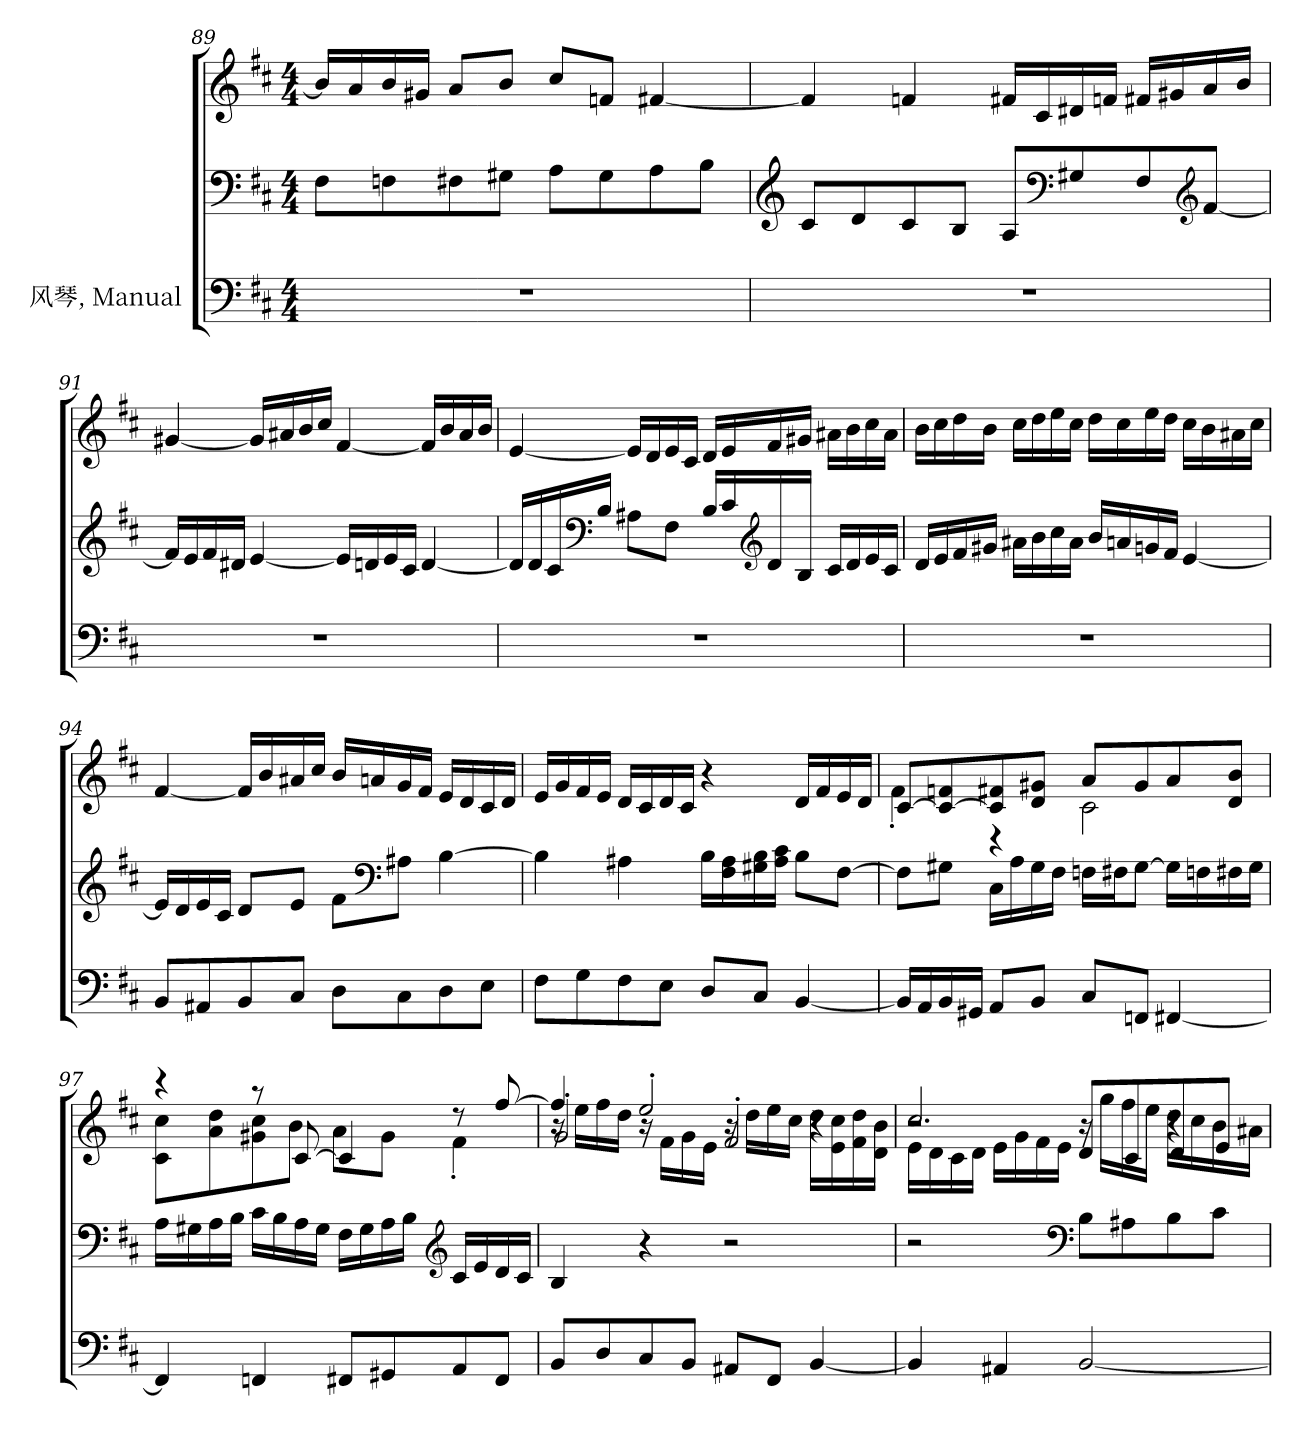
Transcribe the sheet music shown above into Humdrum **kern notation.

**kern	**kern	**kern
*part1	*part1	*part1
*staff3	*staff2	*staff1
*I"风琴, Manual	*	*
*clefF4	*clefF4	*clefG2
*k[f#c#]	*k[f#c#]	*k[f#c#]
*M4/4	*M4/4	*M4/4
=89	=89	=89
1r	8F#\L	16b/LL]
.	.	16a/
.	8Fn\	16b/
.	.	16g#X/JJ
.	8F#X\	8a/L
.	8G#X\J	8b/J
.	8A\L	8cc#/L
.	8G#\	8fn/J
.	8A\	[4f#X/
.	8B\J	.
=90	=90	=90
*	*clefG2	*
1r	8c#/L	4f#/]
.	8d/	.
.	8c#/	4fn/
.	8B/J	.
.	8A/L	16f#X/LL
.	.	16c#/
*	*clefF4	*
.	8G#X/	16d#X/
.	.	16fn/JJ
.	8F#/	16f#X/LL
.	.	16g#X/
*	*clefG2	*
.	[8f#/J	16a/
.	.	16b/JJ
!!LO:LB:g=z
=91	=91	=91
1r	16f#/LL]	[4g#X/
.	16e/	.
.	16f#/	.
.	16d#X/JJ	.
.	[4e/	16g#/LL]
.	.	16a#X/
.	.	16b/
.	.	16cc#/JJ
.	16e/LL]	[4f#/
.	16dn/	.
.	16e/	.
.	16c#/JJ	.
.	[4d/	16f#/LL]
.	.	16b/
.	.	16a#/
.	.	16b/JJ
=92	=92	=92
1r	16d/LL]	[4e/
.	16d/	.
.	16c#/	.
*	*clefF4	*
.	16B/JJ	.
.	8A#X\L	16e/LL]
.	.	16d/
.	8F#\J	16e/
.	.	16c#/JJ
.	16B/LL	16d/LL
.	16c#/	16e/
*	*clefG2	*
.	16d/	16f#/
.	16B/JJ	16g#X/JJ
.	16c#/LL	16a#X\LL
.	16d/	16b\
.	16e/	16cc#\
.	16c#/JJ	16a#\JJ
!!LO:PB:g=z
=93	=93	=93
1r	16d/LL	16b\LL
.	16e/	16cc#\
.	16f#/	16dd\
.	16g#X/JJ	16b\JJ
.	16a#X\LL	16cc#\LL
.	16b\	16dd\
.	16cc#\	16ee\
.	16a#\JJ	16cc#\JJ
.	16b/LL	16dd\LL
.	16an/	16cc#\
.	16gn/	16ee\
.	16f#/JJ	16dd\JJ
.	[4e/	16cc#\LL
.	.	16b\
.	.	16a#X\
.	.	16cc#\JJ
=94	=94	=94
8BB/L	16e/LL]	[4f#/
.	16d/	.
8AA#X/	16e/	.
.	16c#/JJ	.
8BB/	8d/L	16f#/LL]
.	.	16b/
8C#/J	8e/J	16a#X/
.	.	16cc#/JJ
8D\L	8f#\L	16b/LL
.	.	16an/
*	*clefF4	*
8C#\	8A#X\J	16g/
.	.	16f#/JJ
8D\	[4B\	16e/LL
.	.	16d/
8E\J	.	16c#/
.	.	16d/JJ
!!LO:LB:g=z
=95	=95	=95
8F#\L	4B\]	16e/LL
.	.	16g/
8G\	.	16f#/
.	.	16e/JJ
8F#\	4A#X\	16d/LL
.	.	16c#/
8E\J	.	16d/
.	.	16c#/JJ
8D/L	16B\LL	4r
.	16F#\ 16A#\	.
8C#/J	16G#X\ 16B\	.
.	16A#\ 16c#\JJ	.
[4BB/	8B\L	16d/LL
.	.	16f#/
.	[8F#\J	16e/
.	.	16d/JJ
=96	=96	=96
*	*	*^
16BB/LL]	8F#\L]	[8c#/L	4f#'\
16AA/	.	.	.
16BB/	8G#X\J	8c#/_ 8fn/	.
16GG#X/JJ	.	.	.
8AA/L	16C#\LL	8c#/] 8f#X/	4r
.	16A\	.	.
8BB/J	16G#\	8d/ 8g#X/J	.
.	16F#\JJ	.	.
8C#/L	16Fn\LL	8a/L	2c#\
.	16F#X\J	.	.
8FFn/J	[8G#\J	8g#/	.
[4FF#X/	16G#\LL]	8a/	.
.	16Fn\	.	.
.	16F#X\	8d/ 8b/J	.
.	16G#\JJ	.	.
!!LO:LB:g=z	!!
=97	=97	=97	=97
4FF#/]	16A\LL	4r	8c#\ 8cc#\L
.	16G#X\	.	.
.	16A\	.	8a\ 8dd\
.	16B\JJ	.	.
4FFn/	16c#\LL	8r	8g#X\ 8cc#\
.	16B\	.	.
.	16A\	[8c#/	8b\J
.	16G#\JJ	.	.
8FF#X/L	16F#\LL	4c#/]	8a\L
.	16G#\	.	.
8GG#X/	16A\	.	8g#\J
.	16B\JJ	.	.
*	*clefG2	*	*
8AA/	16c#/LL	8r	4f#'\
.	16e/	.	.
8FF#/J	16d/	[8ff#/	.
.	16c#/JJ	.	.
=98	=98	=98	=98
*	*	*	*^
8BB/L	4B/	4ff#/]	16r	2g'/
.	.	.	16ee\LL	.
8D/	.	.	16ff#\	.
.	.	.	16dd\JJ	.
8C#/	4r	2ee'/	16r	.
.	.	.	16f#\LL	.
8BB/J	.	.	16g\	.
.	.	.	16e\JJ	.
8AA#X/L	2r	.	16r	2f#'/
.	.	.	16dd\LL	.
8FF#/J	.	.	16ee\	.
.	.	.	16cc#\JJ	.
[4BB/	.	4r	16dd\LL	.
.	.	.	16e\ 16cc#\	.
.	.	.	16f#\ 16dd\	.
.	.	.	16d\ 16b\JJ	.
!!LO:LB:g=z	!!	!!
=99	=99	=99	=99	=99
4BB/]	2r	2.cc#/	16e\LL	2r
.	.	.	16d\	.
.	.	.	16c#\	.
.	.	.	16d\JJ	.
4AA#X/	.	.	16e\LL	.
.	.	.	16g\	.
.	.	.	16f#\	.
.	.	.	16e\JJ	.
*	*clefF4	*	*	*
[2BB/	8B\L	.	16r	8d/L
.	.	.	16gg\LL	.
.	8A#X\	.	16ff#\	8c#/
.	.	.	16ee\JJ	.
.	8B\	4r	16dd\LL	8d/
.	.	.	16cc#\	.
.	8c#\J	.	16b\	8e/J
.	.	.	16a#X\JJ	.
*	*	*v	*v	*v
=	=	=
*-	*-	*-
